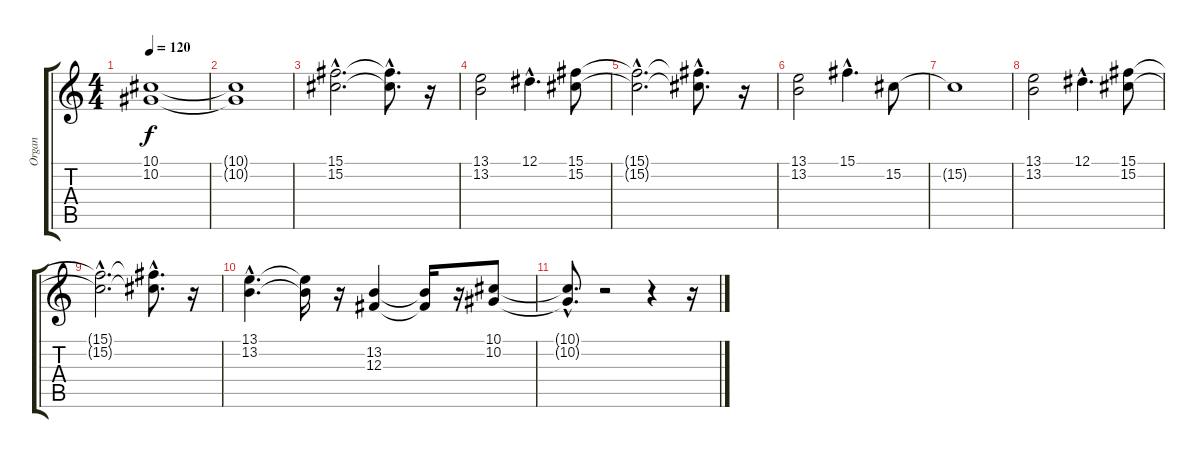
\track ("Organ" "Organ") {instrument rockorgan}
\staff {score tabs}
\tuning (Eb4 Bb3 Gb3 Db3 Ab2 Eb2) {hide}
\ts (4 4)
\tempo 120
\clef g2
\ks c
(10.1{t} 10.2{t}).1{dy f} |
(10.1{t} 10.2{t}).1 |
(15.1{hac} 15.2{hac}).2{d} (15.1{hac t} 15.2{hac t}).8{d} r.16 |
(13.1 13.2).2 12.1{hac}.4{d} (15.1 15.2).8 |
(15.1{hac t} 15.2{hac t}).2{d} (15.1{hac t} 15.2{hac t}).8{d} r.16 |
(13.1 13.2).2 15.1{hac}.4{d} 15.2.8 |
15.2{t}.1 |
(13.1 13.2).2 12.1{hac}.4{d} (15.1 15.2).8 |
(15.1{hac t} 15.2{hac t}).2{d} (15.1{hac t} 15.2{hac t}).8{d} r.16 |
(13.1{hac} 13.2{hac}).4{d} (13.1{t} 13.2{t}).16 r.16 (13.2 12.3).4 (13.2{t} 12.3{t}).16 r.16 (10.1 10.2).8 |
(10.1{hac t} 10.2{hac t}).8{d} r.2 r.4 r.16
